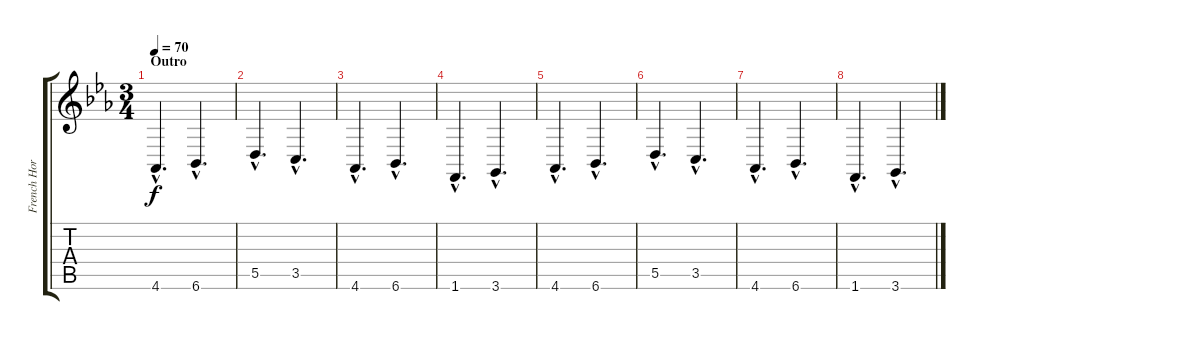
\track ("French Horn (Low Keys)" "French Hor") {instrument frenchhorn}
\staff {score tabs}
\tuning (E4 B3 G3 D3 A2 E2) {hide}
\ts (3 4)
\section ("" "Outro")
\tempo 70
\clef g2
\ks cminor
4.6{hac}.4{d dy f} 6.6{hac}.4{d} |
5.5{hac}.4{d} 3.5{hac}.4{d} |
4.6{hac}.4{d} 6.6{hac}.4{d} |
1.6{hac}.4{d} 3.6{hac}.4{d} |
4.6{hac}.4{d} 6.6{hac}.4{d} |
5.5{hac}.4{d} 3.5{hac}.4{d} |
4.6{hac}.4{d} 6.6{hac}.4{d} |
1.6{hac}.4{d} 3.6{hac}.4{d}
